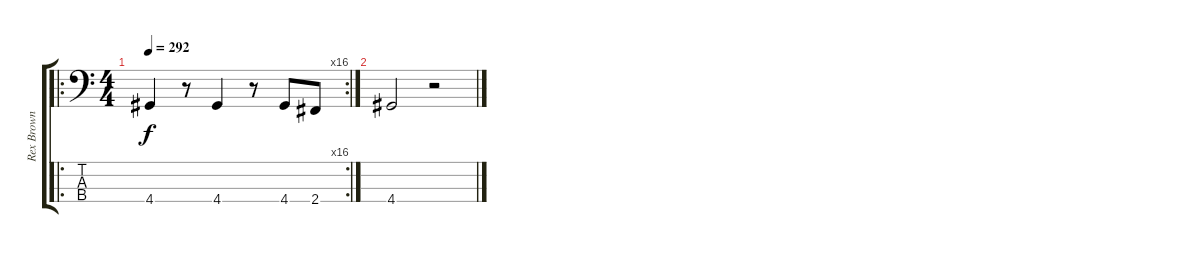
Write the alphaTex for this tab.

\track ("Rex Brown" "Rex Brown") {instrument electricbasspick}
\staff {score tabs}
\tuning (G2 D2 A1 E1) {hide}
\ro
\rc 16
\ts (4 4)
\tempo 292
\clef f4
\ks c
4.4.4{dy f} r.8 4.4.4 r.8 4.4.8 2.4.8 |
4.4.2 r.2
